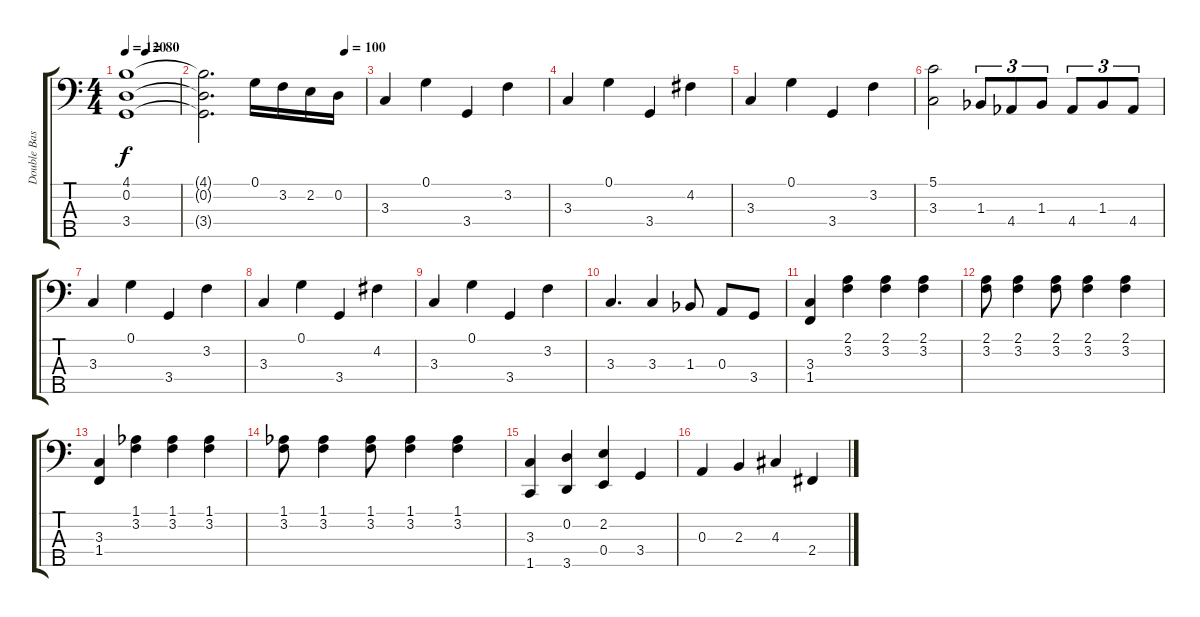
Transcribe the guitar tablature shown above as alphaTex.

\track ("Double Bass" "Double Bas") {instrument acousticbass}
\staff {score tabs}
\tuning (G2 D2 A1 E1 B0) {hide}
\ts (4 4)
\tempo 120
\tempo (80 0.375)
\clef f4
\ks c
(4.1 0.2 3.4).1{dy f} |
\tempo (100 0.875)
(4.1{t} 0.2{t} 3.4{t}).2{d} 0.1.16 3.2.16 2.2.16 0.2.16 |
3.3.4 0.1.4 3.4.4 3.2.4 |
3.3.4 0.1.4 3.4.4 4.2.4 |
3.3.4 0.1.4 3.4.4 3.2.4 |
(5.1 3.3).2 1.3{acc b}.8{tu (3 2)} 4.4{acc b}.8{tu (3 2)} 1.3{acc b}.8{tu (3 2)} 4.4{acc b}.8{tu (3 2)} 1.3{acc b}.8{tu (3 2)} 4.4{acc b}.8{tu (3 2)} |
3.3.4 0.1.4 3.4.4 3.2.4 |
3.3.4 0.1.4 3.4.4 4.2.4 |
3.3.4 0.1.4 3.4.4 3.2.4 |
3.3.4{d} 3.3.4 1.3{acc b}.8 0.3.8 3.4.8 |
(3.3 1.4).4 (2.1 3.2).4 (2.1 3.2).4 (2.1 3.2).4 |
(2.1 3.2).8 (2.1 3.2).4 (2.1 3.2).8 (2.1 3.2).4 (2.1 3.2).4 |
(3.3 1.4).4 (1.1{acc b} 3.2).4 (1.1{acc b} 3.2).4 (1.1{acc b} 3.2).4 |
(1.1{acc b} 3.2).8 (1.1{acc b} 3.2).4 (1.1{acc b} 3.2).8 (1.1{acc b} 3.2).4 (1.1{acc b} 3.2).4 |
(3.3 1.5).4 (0.2 3.5).4 (2.2 0.4).4 3.4.4 |
0.3.4 2.3.4 4.3.4 2.4.4
